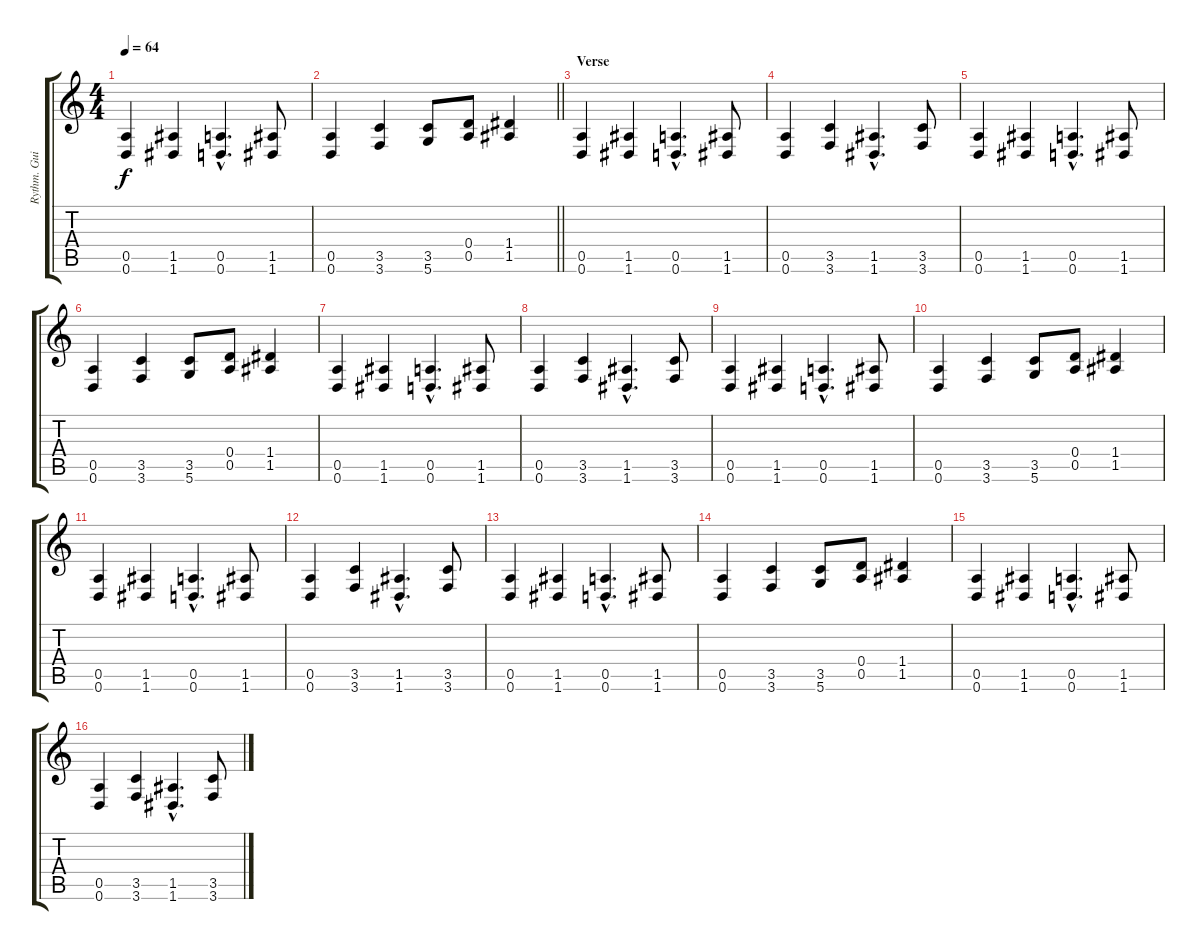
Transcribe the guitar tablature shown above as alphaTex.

\track ("Rythm. Guitar" "Rythm. Gui") {instrument distortionguitar}
\staff {score tabs}
\tuning (E4 B3 G3 D3 A2 D2) {hide}
\ts (4 4)
\tempo 64
\clef g2
\ks c
(0.5 0.6).4{dy f} (1.5 1.6).4 (0.5{hac} 0.6{hac}).4{d} (1.5 1.6).8 |
\barLineRight lightlight
(0.5 0.6).4 (3.5 3.6).4 (3.5 5.6).8 (0.4 0.5).8 (1.4 1.5).4 |
\section ("" "Verse")
(0.5 0.6).4 (1.5 1.6).4 (0.5{hac} 0.6{hac}).4{d} (1.5 1.6).8 |
(0.5 0.6).4 (3.5 3.6).4 (1.5{hac} 1.6{hac}).4{d} (3.5 3.6).8 |
(0.5 0.6).4 (1.5 1.6).4 (0.5{hac} 0.6{hac}).4{d} (1.5 1.6).8 |
(0.5 0.6).4 (3.5 3.6).4 (3.5 5.6).8 (0.4 0.5).8 (1.4 1.5).4 |
(0.5 0.6).4 (1.5 1.6).4 (0.5{hac} 0.6{hac}).4{d} (1.5 1.6).8 |
(0.5 0.6).4 (3.5 3.6).4 (1.5{hac} 1.6{hac}).4{d} (3.5 3.6).8 |
(0.5 0.6).4 (1.5 1.6).4 (0.5{hac} 0.6{hac}).4{d} (1.5 1.6).8 |
(0.5 0.6).4 (3.5 3.6).4 (3.5 5.6).8 (0.4 0.5).8 (1.4 1.5).4 |
(0.5 0.6).4 (1.5 1.6).4 (0.5{hac} 0.6{hac}).4{d} (1.5 1.6).8 |
(0.5 0.6).4 (3.5 3.6).4 (1.5{hac} 1.6{hac}).4{d} (3.5 3.6).8 |
(0.5 0.6).4 (1.5 1.6).4 (0.5{hac} 0.6{hac}).4{d} (1.5 1.6).8 |
(0.5 0.6).4 (3.5 3.6).4 (3.5 5.6).8 (0.4 0.5).8 (1.4 1.5).4 |
(0.5 0.6).4 (1.5 1.6).4 (0.5{hac} 0.6{hac}).4{d} (1.5 1.6).8 |
(0.5 0.6).4 (3.5 3.6).4 (1.5{hac} 1.6{hac}).4{d} (3.5 3.6).8
